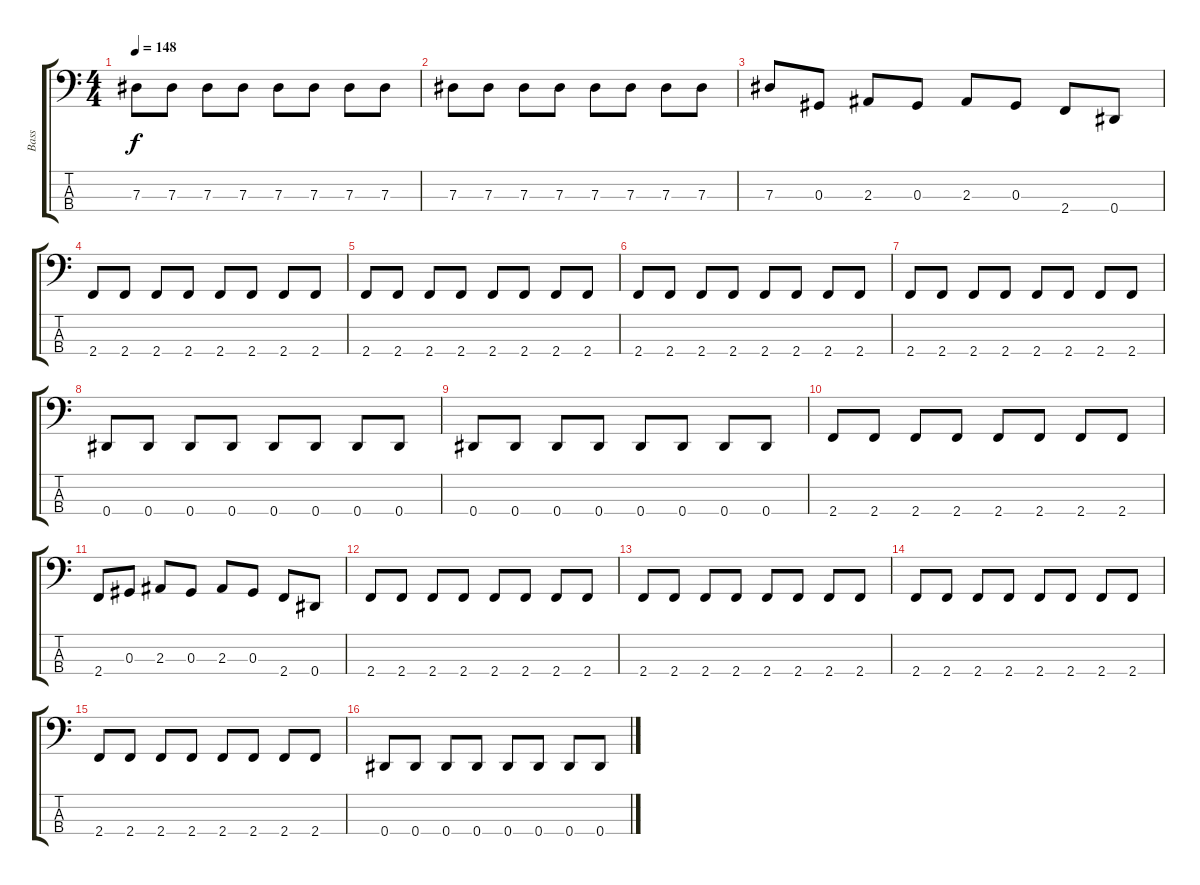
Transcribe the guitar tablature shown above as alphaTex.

\track ("Bass" "Bass") {instrument electricbasspick}
\staff {score tabs}
\tuning (Gb2 Db2 Ab1 Eb1) {hide}
\ts (4 4)
\tempo 148
\clef f4
\ks c
7.3.8{dy f} 7.3.8 7.3.8 7.3.8 7.3.8 7.3.8 7.3.8 7.3.8 |
7.3.8 7.3.8 7.3.8 7.3.8 7.3.8 7.3.8 7.3.8 7.3.8 |
7.3.8 0.3.8 2.3.8 0.3.8 2.3.8 0.3.8 2.4.8 0.4.8 |
2.4.8 2.4.8 2.4.8 2.4.8 2.4.8 2.4.8 2.4.8 2.4.8 |
2.4.8 2.4.8 2.4.8 2.4.8 2.4.8 2.4.8 2.4.8 2.4.8 |
2.4.8 2.4.8 2.4.8 2.4.8 2.4.8 2.4.8 2.4.8 2.4.8 |
2.4.8 2.4.8 2.4.8 2.4.8 2.4.8 2.4.8 2.4.8 2.4.8 |
0.4.8 0.4.8 0.4.8 0.4.8 0.4.8 0.4.8 0.4.8 0.4.8 |
0.4.8 0.4.8 0.4.8 0.4.8 0.4.8 0.4.8 0.4.8 0.4.8 |
2.4.8 2.4.8 2.4.8 2.4.8 2.4.8 2.4.8 2.4.8 2.4.8 |
2.4.8 0.3.8 2.3.8 0.3.8 2.3.8 0.3.8 2.4.8 0.4.8 |
2.4.8 2.4.8 2.4.8 2.4.8 2.4.8 2.4.8 2.4.8 2.4.8 |
2.4.8 2.4.8 2.4.8 2.4.8 2.4.8 2.4.8 2.4.8 2.4.8 |
2.4.8 2.4.8 2.4.8 2.4.8 2.4.8 2.4.8 2.4.8 2.4.8 |
2.4.8 2.4.8 2.4.8 2.4.8 2.4.8 2.4.8 2.4.8 2.4.8 |
0.4.8 0.4.8 0.4.8 0.4.8 0.4.8 0.4.8 0.4.8 0.4.8
